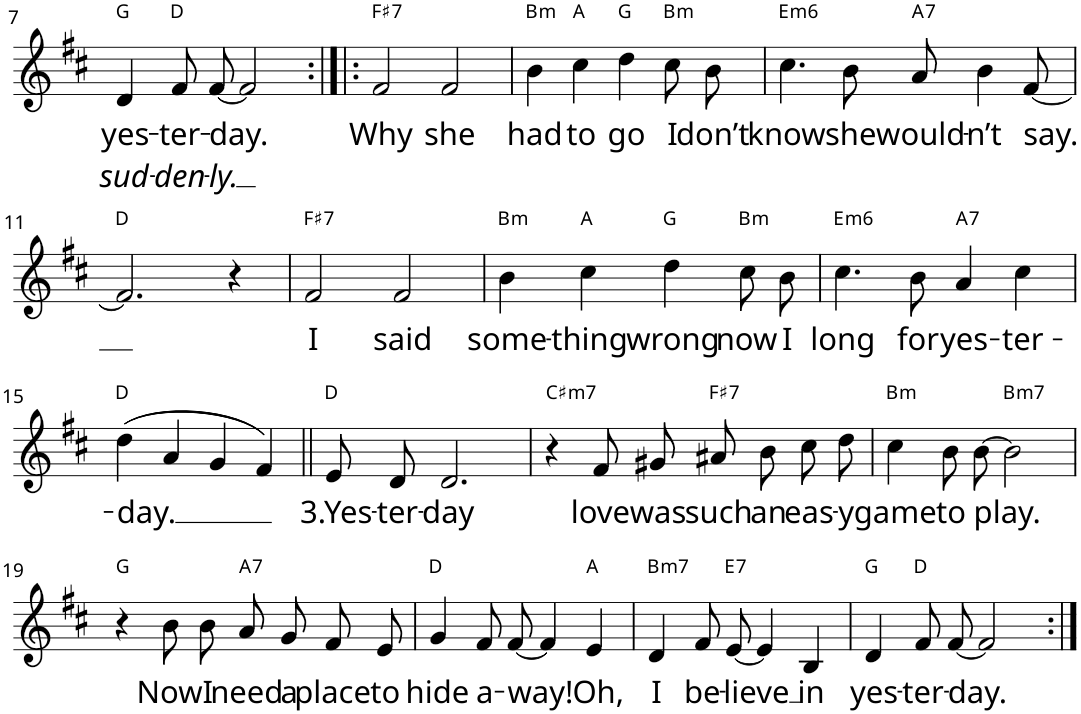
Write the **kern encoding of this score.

**kern	**text	**text	**harte
*part1	*part1	*part1	*part1
*staff1	*staff1	*staff1	*
*I"P1	*	*	*
!!LO:PB:g=z
*clefG2	*	*	*
*k[f#c#]	*	*	*
*M4/4	*	*	*
=7	=7	=7	=7
!	!LO:LY:b	!LO:LY:b	!
4d/	yes-	sud-	G:maj
!	!LO:LY:b	!LO:LY:b	!
8f#/L	-ter-	-den-	D:maj
!	!LO:LY:b	!LO:LY:b	!
[8f#/J	-day.	-ly.	.
2f#/]	.	.	.
=8:|!|:	=8:|!|:	=8:|!|:	=8:|!|:
!	!LO:LY:b	!	!LO:H:kt=7
2f#/	Why	.	F#:7
!	!LO:LY:b	!	!
2f#/	she	.	.
=9	=9	=9	=9
!	!LO:LY:b	!	!LO:H:kt=m
4b\	had	.	B:min
!	!LO:LY:b	!	!
4cc#\	to	.	A:maj
!	!LO:LY:b	!	!
4dd\	go	.	G:maj
!	!LO:LY:b	!	!LO:H:kt=m
8cc#\L	I	.	B:min
!	!LO:LY:b	!	!
8b\J	don’t	.	.
=10	=10	=10	=10
!	!LO:LY:b	!	!LO:H:kt=m6
4.cc#\	know	.	E:min6
!	!LO:LY:b	!	!
8b\	she	.	.
!	!LO:LY:b	!	!LO:H:kt=7
8a/	would-	.	A:7
!	!LO:LY:b	!	!
4b\	-n’t	.	.
!	!LO:LY:b	!	!
[8f#/	say.	.	.
!!LO:LB:g=z
=11	=11	=11	=11
2.f#/]	.	.	D:maj
4r	.	.	.
=12	=12	=12	=12
!	!LO:LY:b	!	!LO:H:kt=7
2f#/	I	.	F#:7
!	!LO:LY:b	!	!
2f#/	said	.	.
=13	=13	=13	=13
!	!LO:LY:b	!	!LO:H:kt=m
4b\	some-	.	B:min
!	!LO:LY:b	!	!
4cc#\	-thing	.	A:maj
!	!LO:LY:b	!	!
4dd\	wrong	.	G:maj
!	!LO:LY:b	!	!LO:H:kt=m
8cc#\L	now	.	B:min
!	!LO:LY:b	!	!
8b\J	I	.	.
=14	=14	=14	=14
!	!LO:LY:b	!	!LO:H:kt=m6
4.cc#\	long	.	E:min6
!	!LO:LY:b	!	!
8b\	for	.	.
!	!LO:LY:b	!	!LO:H:kt=7
4a/	yes-	.	A:7
!	!LO:LY:b	!	!
4cc#\	-ter-	.	.
!!LO:LB:g=z
=15	=15	=15	=15
!	!LO:LY:b	!	!
((4dd\	-day.	.	D:maj
4a/	.	.	.
4g/	.	.	.
4f#/))	.	.	.
=16||	=16||	=16||	=16||
!	!LO:LY:b	!	!
8e/L	3.Yes-	.	D:maj
!	!LO:LY:b	!	!
8d/J	-ter-	.	.
!	!LO:LY:b	!	!
2.d/	-day	.	.
=17	=17	=17	=17
!	!	!	!LO:H:kt=m7
4r	.	.	C#:min7
!	!LO:LY:b	!	!
8f#/L	love	.	.
!	!LO:LY:b	!	!
8g#X/J	was	.	.
!	!LO:LY:b	!	!LO:H:kt=7
8a#X/L	such	.	F#:7
!	!LO:LY:b	!	!
8b/J	an	.	.
!	!LO:LY:b	!	!
8cc#\L	eas-	.	.
!	!LO:LY:b	!	!
8dd\J	-y	.	.
=18	=18	=18	=18
!	!LO:LY:b	!	!LO:H:kt=m
4cc#\	game	.	B:min
!	!LO:LY:b	!	!
8b\L	to	.	.
!	!LO:LY:b	!	!
[8b\J	play.	.	.
!	!	!	!LO:H:kt=m7
2b\]	.	.	B:min7
!!LO:LB:g=z
=19	=19	=19	=19
4r	.	.	G:maj
!	!LO:LY:b	!	!
8b\L	Now	.	.
!	!LO:LY:b	!	!
8b\J	I	.	.
!	!LO:LY:b	!	!LO:H:kt=7
8a/L	need	.	A:7
!	!LO:LY:b	!	!
8g/J	a	.	.
!	!LO:LY:b	!	!
8f#/L	place	.	.
!	!LO:LY:b	!	!
8e/J	to	.	.
=20	=20	=20	=20
!	!LO:LY:b	!	!
4g/	hide	.	D:maj
!	!LO:LY:b	!	!
8f#/L	a-	.	.
!	!LO:LY:b	!	!
[8f#/J	-way!	.	.
4f#/]	.	.	.
!	!LO:LY:b	!	!
4e/	Oh,	.	A:maj
=21	=21	=21	=21
!	!LO:LY:b	!	!LO:H:kt=m7
4d/	I	.	B:min7
!	!LO:LY:b	!	!
8f#/	be-	.	.
!	!LO:LY:b	!	!LO:H:kt=7
[8e/	-lieve	.	E:7
4e/]	.	.	.
!	!LO:LY:b	!	!
4B/	in	.	.
=22	=22	=22	=22
!	!LO:LY:b	!	!
4d/	yes-	.	G:maj
!	!LO:LY:b	!	!
8f#/L	-ter-	.	D:maj
!	!LO:LY:b	!	!
[8f#/J	-day.	.	.
2f#/]	.	.	.
=:|!	=:|!	=:|!	=:|!
*-	*-	*-	*-
